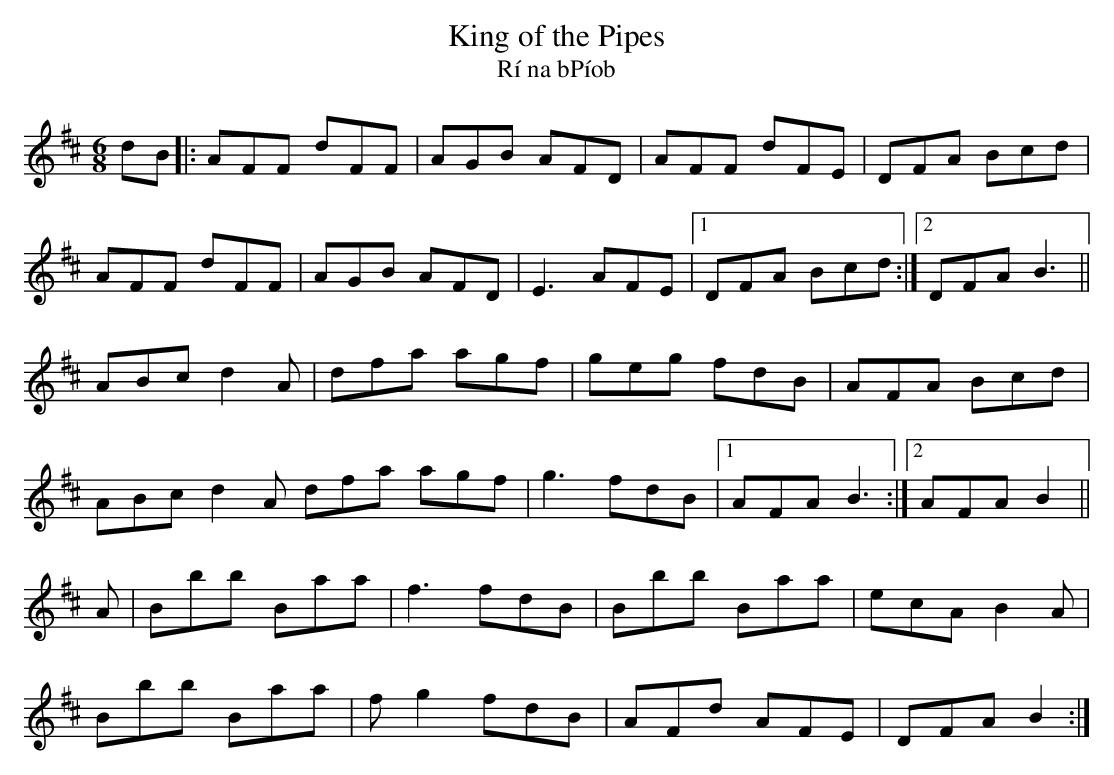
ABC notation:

X:1
T: King of the Pipes
T: R\'i na bP\'iob
L: 1/8
M: 6/8
K: Bm
dB|: AFF dFF|AGB AFD|AFF dFE|DFA Bcd|
AFF dFF|AGB AFD|E3 AFE|1 DFA Bcd :|2 DFA B3 ||
ABc d2A|dfa agf|geg fdB|AFA Bcd|
ABc d2A dfa agf|g3 fdB|1 AFA B3 :|2 AFA B2 ||
A|Bbb Baa|f3 fdB|Bbb Baa|ecA B2A|
Bbb Baa|fg2 fdB|AFd AFE|DFA B2 :|
